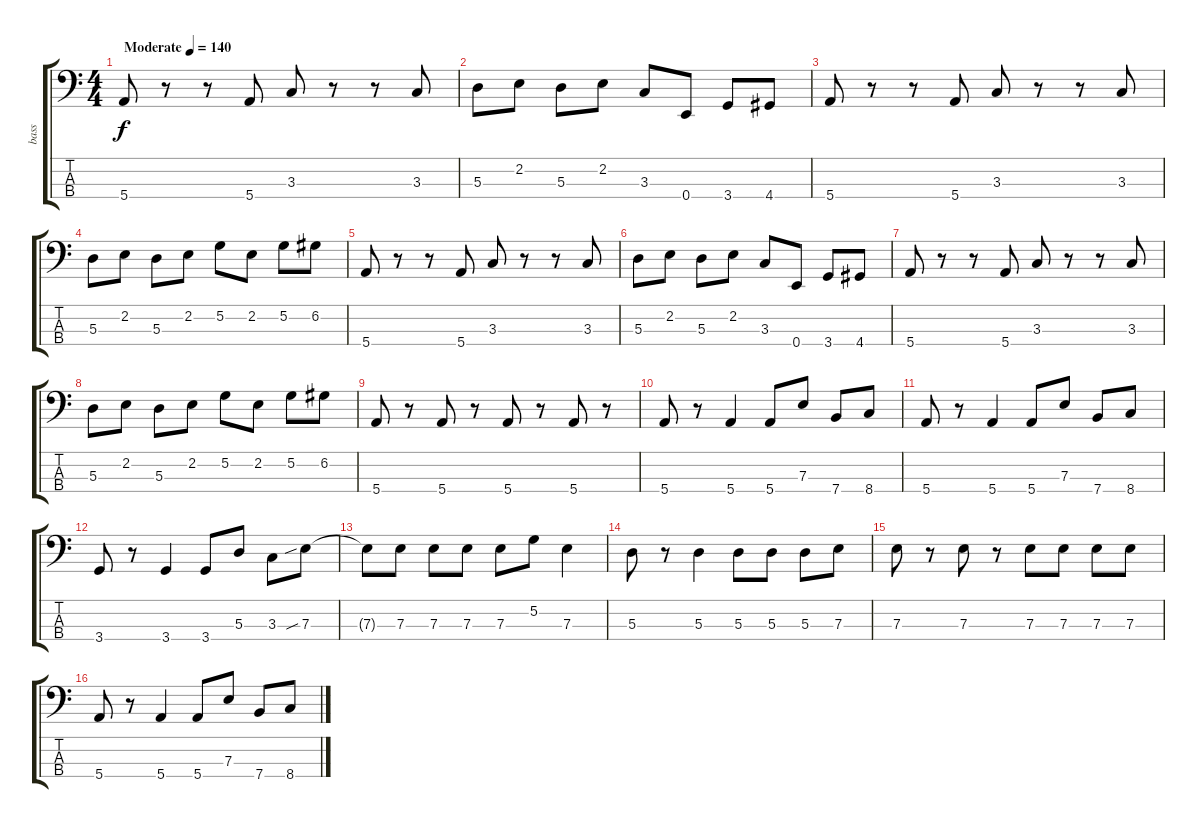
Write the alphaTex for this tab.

\track ("bass" "bass") {instrument electricbassfinger}
\staff {score tabs}
\tuning (G2 D2 A1 E1) {hide}
\ts (4 4)
\tempo (140 "Moderate")
\clef f4
\ks c
5.4.8{dy f instrument electricbassfinger} r.8 r.8 5.4.8 3.3.8 r.8 r.8 3.3.8 |
5.3.8 2.2.8 5.3.8 2.2.8 3.3.8 0.4.8 3.4.8 4.4.8 |
5.4.8 r.8 r.8 5.4.8 3.3.8 r.8 r.8 3.3.8 |
5.3.8 2.2.8 5.3.8 2.2.8 5.2.8 2.2.8 5.2.8 6.2.8 |
5.4.8 r.8 r.8 5.4.8 3.3.8 r.8 r.8 3.3.8 |
5.3.8 2.2.8 5.3.8 2.2.8 3.3.8 0.4.8 3.4.8 4.4.8 |
5.4.8 r.8 r.8 5.4.8 3.3.8 r.8 r.8 3.3.8 |
5.3.8 2.2.8 5.3.8 2.2.8 5.2.8 2.2.8 5.2.8 6.2.8 |
5.4.8 r.8 5.4.8 r.8 5.4.8 r.8 5.4.8 r.8 |
5.4.8 r.8 5.4.4 5.4.8 7.3.8 7.4.8 8.4.8 |
5.4.8 r.8 5.4.4 5.4.8 7.3.8 7.4.8 8.4.8 |
3.4.8 r.8 3.4.4 3.4.8 5.3.8 3.3.8 7.3{sib}.8 |
7.3{t}.8 7.3.8 7.3.8 7.3.8 7.3.8 5.2.8 7.3.4 |
5.3.8 r.8 5.3.4 5.3.8 5.3.8 5.3.8 7.3.8 |
7.3.8 r.8 7.3.8 r.8 7.3.8 7.3.8 7.3.8 7.3.8 |
5.4.8 r.8 5.4.4 5.4.8 7.3.8 7.4.8 8.4.8
